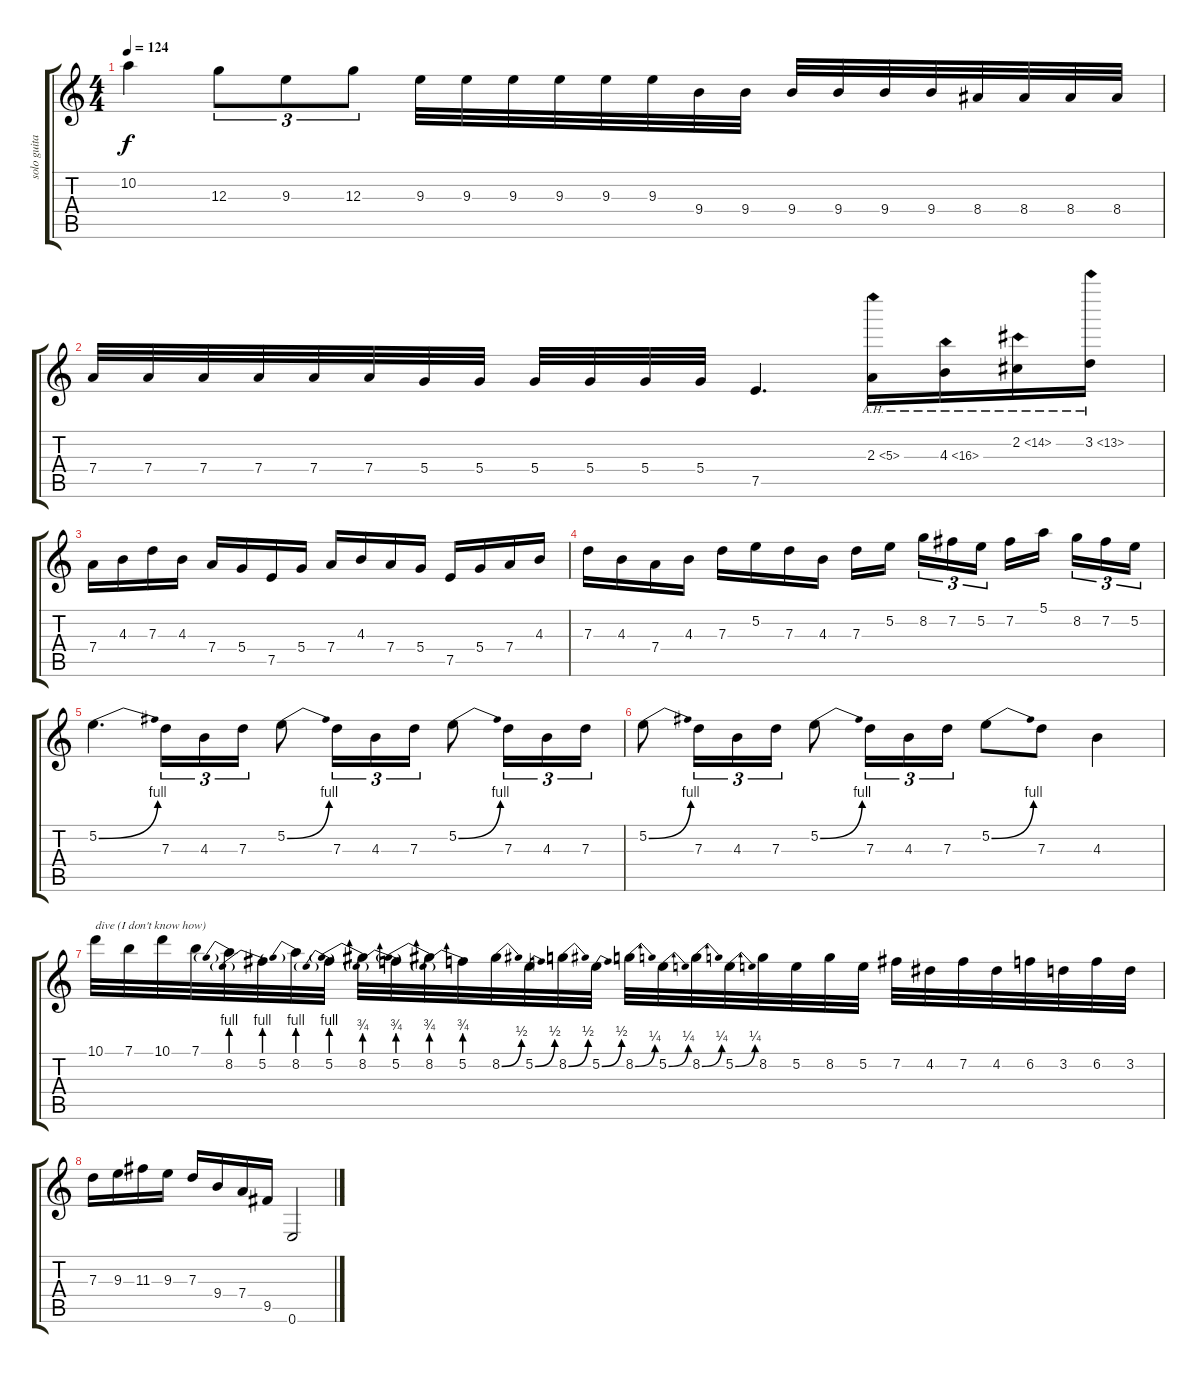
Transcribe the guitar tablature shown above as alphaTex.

\track ("solo guitar" "solo guita") {instrument overdrivenguitar}
\staff {score tabs}
\tuning (E4 B3 G3 D3 A2 E2) {hide}
\ts (4 4)
\tempo 124
\clef g2
\ks c
10.2{t}.4{dy f} 12.3.8{tu (3 2)} 9.3.8{tu (3 2)} 12.3.8{tu (3 2)} 9.3.32 9.3.32 9.3.32 9.3.32 9.3.32 9.3.32 9.4.32 9.4.32 9.4.32 9.4.32 9.4.32 9.4.32 8.4.32 8.4.32 8.4.32 8.4.32 |
7.4.32 7.4.32 7.4.32 7.4.32 7.4.32 7.4.32 5.4.32 5.4.32 5.4.32 5.4.32 5.4.32 5.4.32 7.5.4{d} 2.3{ah 3}.16 4.3{ah 12}.16 2.2{ah 12}.16 3.2{ah 10}.16 |
7.4.16 4.3.16 7.3.16 4.3.16 7.4.16 5.4.16 7.5.16 5.4.16 7.4.16 4.3.16 7.4.16 5.4.16 7.5.16 5.4.16 7.4.16 4.3.16 |
7.3.16 4.3.16 7.4.16 4.3.16 7.3.16 5.2.16 7.3.16 4.3.16 7.3.16 5.2.16{beam splitsecondary} 8.2.16{tu (3 2)} 7.2.16{tu (3 2)} 5.2.16{tu (3 2)} 7.2.16 5.1.16{beam splitsecondary} 8.2.16{tu (3 2)} 7.2.16{tu (3 2)} 5.2.16{tu (3 2)} |
5.2{be (bend 0 0 60 4)}.4{d} 7.3.16{tu (3 2)} 4.3.16{tu (3 2)} 7.3.16{tu (3 2)} 5.2{be (bend 0 0 60 4)}.8 7.3.16{tu (3 2)} 4.3.16{tu (3 2)} 7.3.16{tu (3 2)} 5.2{be (bend 0 0 60 4)}.8 7.3.16{tu (3 2)} 4.3.16{tu (3 2)} 7.3.16{tu (3 2)} |
5.2{be (bend 0 0 60 4)}.8 7.3.16{tu (3 2)} 4.3.16{tu (3 2)} 7.3.16{tu (3 2)} 5.2{be (bend 0 0 60 4)}.8 7.3.16{tu (3 2)} 4.3.16{tu (3 2)} 7.3.16{tu (3 2)} 5.2{be (bend 0 0 60 4)}.8 7.3.8 4.3.4 |
10.1.32{txt "dive (I don't know how)"} 7.1.32 10.1.32 7.1.32 8.2{be (prebend 0 4 60 4)}.32 5.2{be (prebend 0 4 60 4)}.32 8.2{be (prebend 0 4 60 4)}.32 5.2{be (prebend 0 4 60 4)}.32 8.2{be (prebend 0 3 60 3)}.32 5.2{be (prebend 0 3 60 3)}.32 8.2{be (prebend 0 3 60 3)}.32 5.2{be (prebend 0 3 60 3)}.32 8.2{be (bend 0 0 60 2)}.32 5.2{be (bend 0 0 60 2)}.32 8.2{be (bend 0 0 60 2)}.32 5.2{be (bend 0 0 60 2)}.32 8.2{be (bend 0 0 60 1)}.32 5.2{be (bend 0 0 60 1)}.32 8.2{be (bend 0 0 60 1)}.32 5.2{be (bend 0 0 60 1)}.32 8.2.32 5.2.32 8.2.32 5.2.32 7.2.32 4.2.32 7.2.32 4.2.32 6.2.32 3.2.32 6.2.32 3.2.32 |
7.3.16 9.3.16 11.3.16 9.3.16 7.3.16 9.4.16 7.4.16 9.5.16 0.6.2
